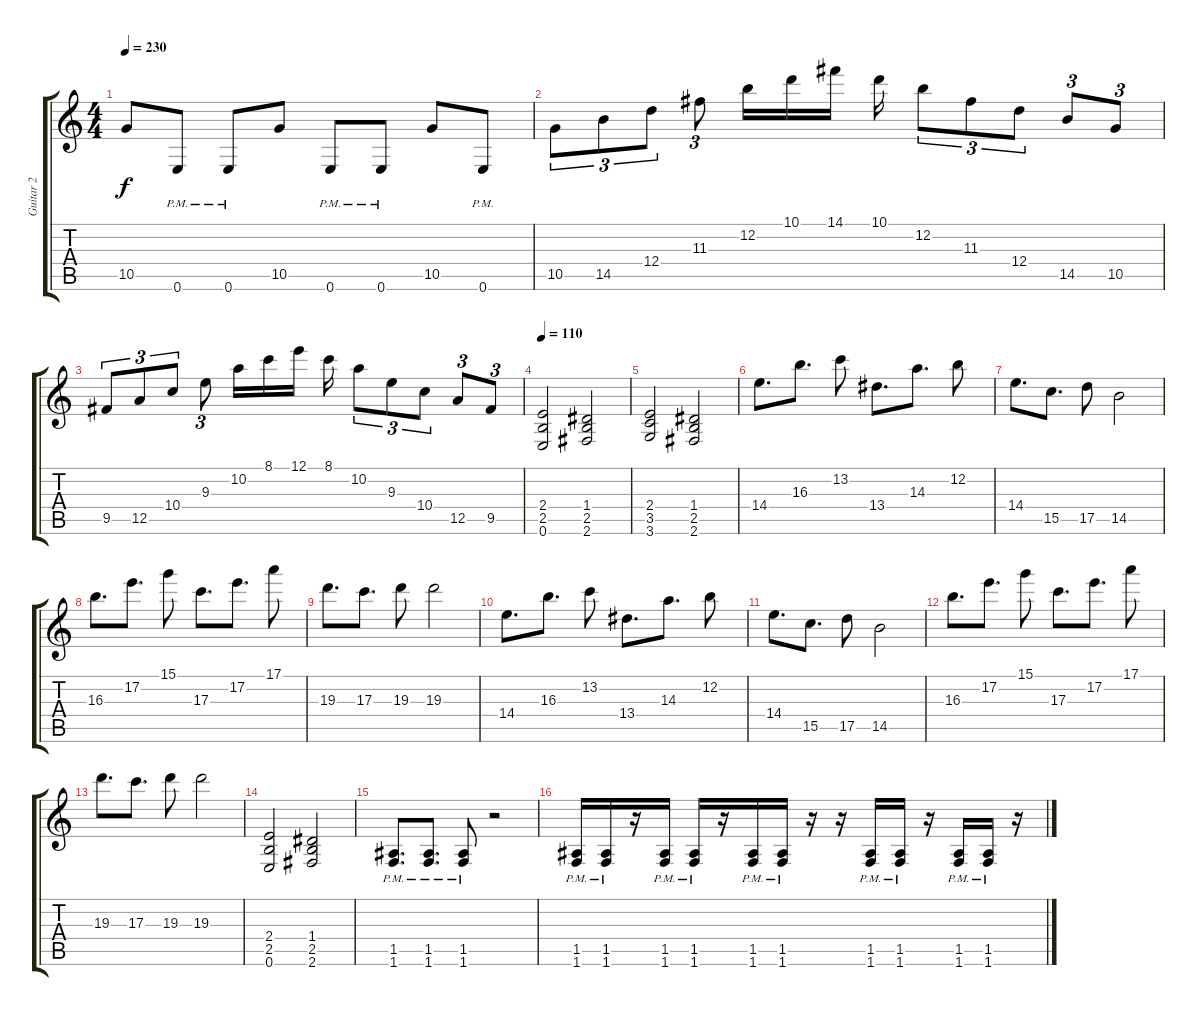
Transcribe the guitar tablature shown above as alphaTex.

\track ("Guitar 2" "Guitar 2") {instrument distortionguitar}
\staff {score tabs}
\tuning (E4 B3 G3 D3 A2 E2) {hide}
\ts (4 4)
\tempo 230
\clef g2
\ks c
10.5.8{dy f} 0.6{pm}.8 0.6{pm}.8 10.5.8 0.6{pm}.8 0.6{pm}.8 10.5.8 0.6{pm}.8 |
10.5.8{tu (3 2)} 14.5.8{tu (3 2)} 12.4.8{tu (3 2)} 11.3.8{tu (3 2)} 12.2.16 10.1.16 14.1.16 10.1.16 12.2.8{tu (3 2)} 11.3.8{tu (3 2)} 12.4.8{tu (3 2)} 14.5.8{tu (3 2)} 10.5.8{tu (3 2)} |
9.5.8{tu (3 2)} 12.5.8{tu (3 2)} 10.4.8{tu (3 2)} 9.3.8{tu (3 2)} 10.2.16 8.1.16 12.1.16 8.1.16 10.2.8{tu (3 2)} 9.3.8{tu (3 2)} 10.4.8{tu (3 2)} 12.5.8{tu (3 2)} 9.5.8{tu (3 2)} |
\tempo 110
(2.4 2.5 0.6).2 (1.4 2.5 2.6).2 |
(2.4 3.5 3.6).2 (1.4 2.5 2.6).2 |
14.4.8{d} 16.3.8{d} 13.2.8 13.4.8{d} 14.3.8{d} 12.2.8 |
14.4.8{d} 15.5.8{d} 17.5.8 14.5.2 |
16.3.8{d} 17.2.8{d} 15.1.8 17.3.8{d} 17.2.8{d} 17.1.8 |
19.3.8{d} 17.3.8{d} 19.3.8 19.3.2 |
14.4.8{d} 16.3.8{d} 13.2.8 13.4.8{d} 14.3.8{d} 12.2.8 |
14.4.8{d} 15.5.8{d} 17.5.8 14.5.2 |
16.3.8{d} 17.2.8{d} 15.1.8 17.3.8{d} 17.2.8{d} 17.1.8 |
19.3.8{d} 17.3.8{d} 19.3.8 19.3.2 |
(2.4 2.5 0.6).2 (1.4 2.5 2.6).2 |
(1.5{pm} 1.6{pm}).8{d} (1.5{pm} 1.6{pm}).8{d} (1.5{pm} 1.6{pm}).8 r.2 |
(1.5{pm} 1.6{pm}).16 (1.5{pm} 1.6{pm}).16 r.16 (1.5{pm} 1.6{pm}).16 (1.5{pm} 1.6{pm}).16 r.16 (1.5{pm} 1.6{pm}).16 (1.5{pm} 1.6{pm}).16 r.16 r.16 (1.5{pm} 1.6{pm}).16 (1.5{pm} 1.6{pm}).16 r.16 (1.5{pm} 1.6{pm}).16 (1.5{pm} 1.6{pm}).16 r.16
